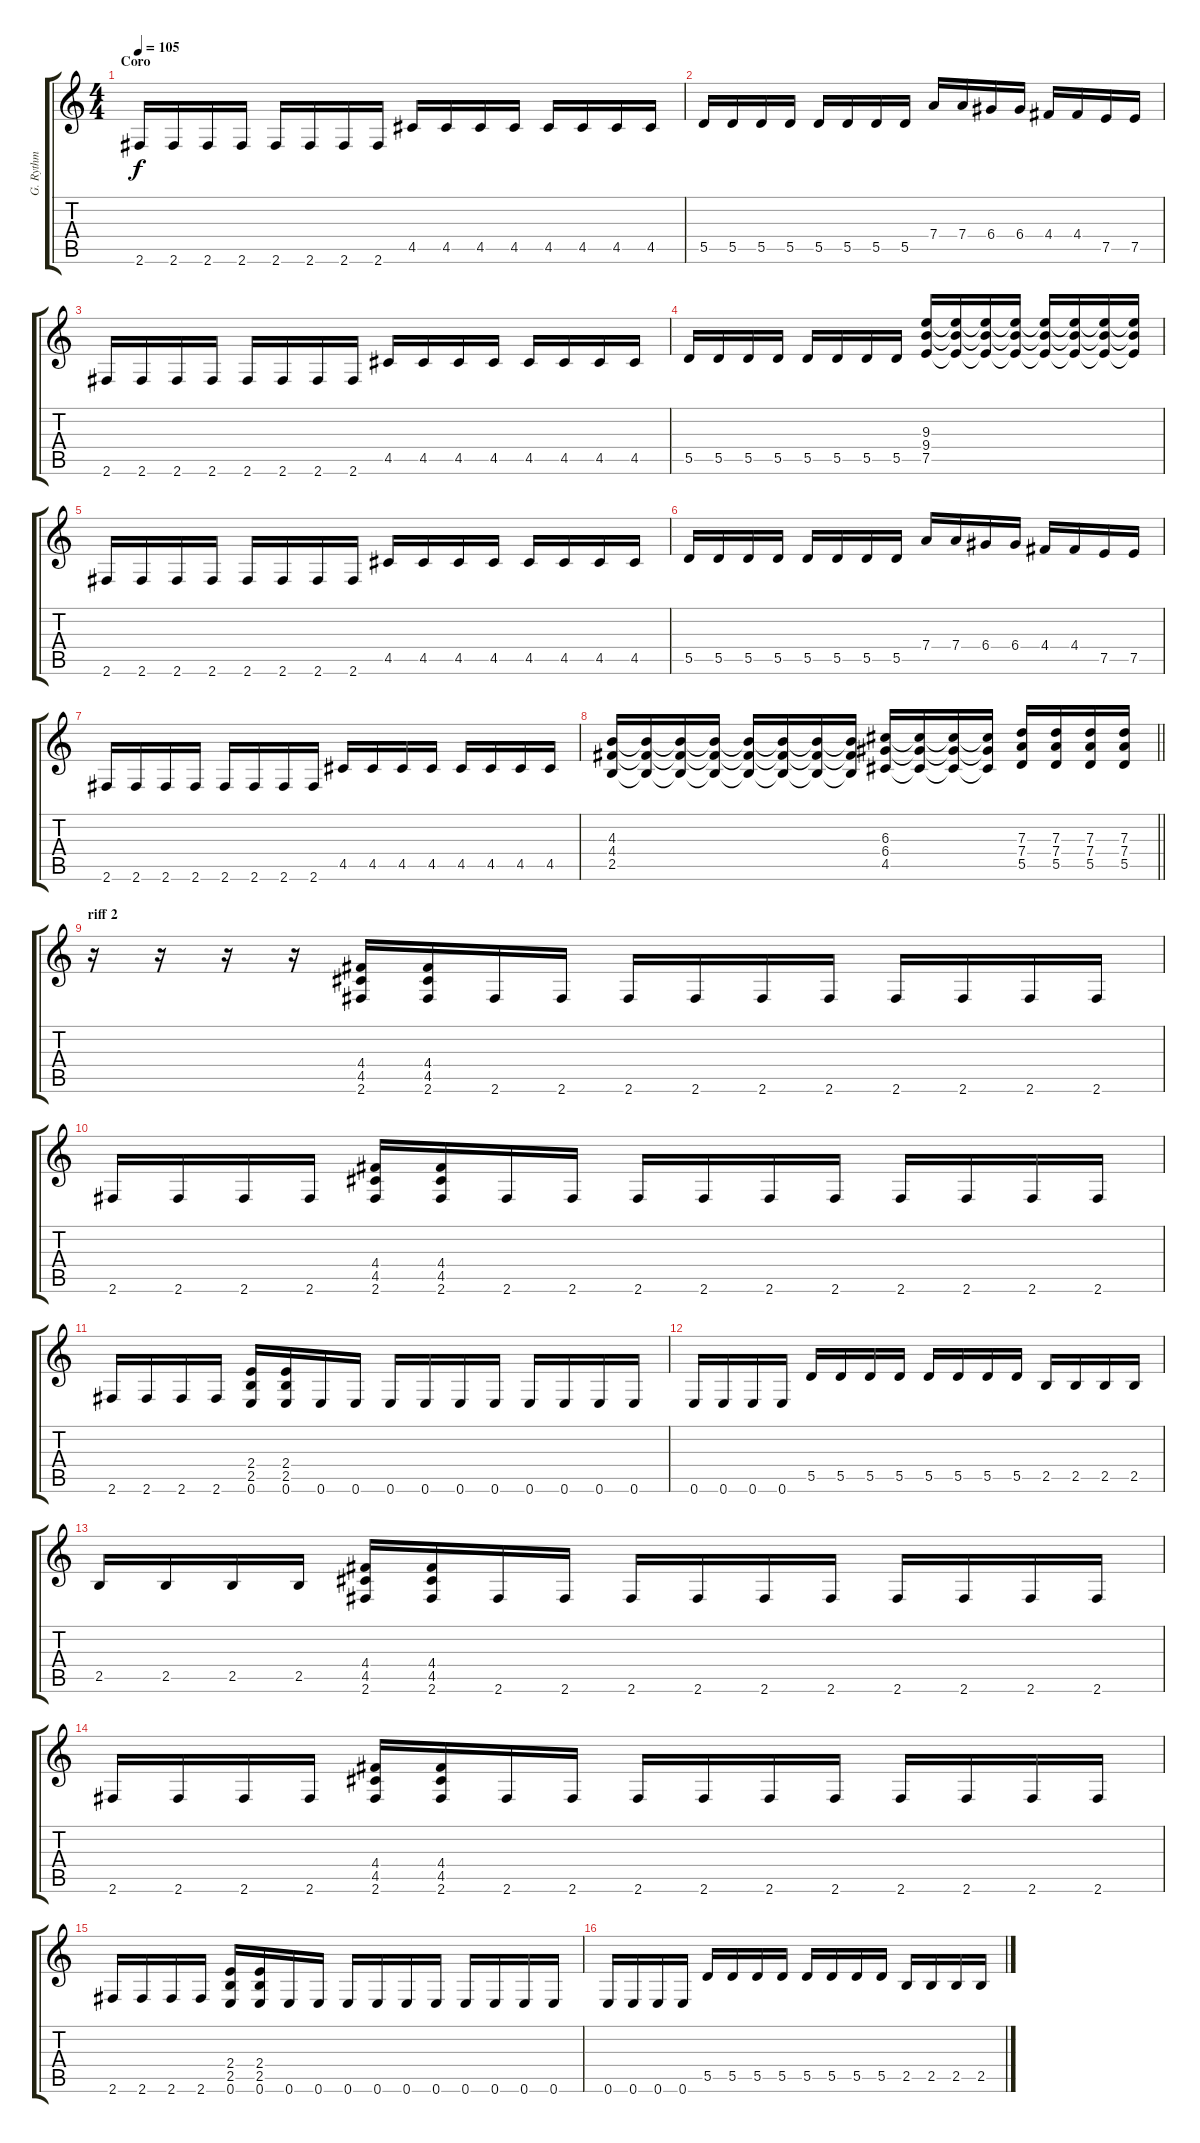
\track ("G. Rythm" "G. Rythm") {instrument distortionguitar}
\staff {score tabs}
\tuning (E4 B3 G3 D3 A2 E2) {hide}
\ts (4 4)
\section ("" "Coro")
\tempo 105
\clef g2
\ks c
2.6.16{dy f} 2.6.16 2.6.16 2.6.16 2.6.16 2.6.16 2.6.16 2.6.16 4.5.16 4.5.16 4.5.16 4.5.16 4.5.16 4.5.16 4.5.16 4.5.16 |
5.5.16 5.5.16 5.5.16 5.5.16 5.5.16 5.5.16 5.5.16 5.5.16 7.4.16 7.4.16 6.4.16 6.4.16 4.4.16 4.4.16 7.5.16 7.5.16 |
2.6.16 2.6.16 2.6.16 2.6.16 2.6.16 2.6.16 2.6.16 2.6.16 4.5.16 4.5.16 4.5.16 4.5.16 4.5.16 4.5.16 4.5.16 4.5.16 |
5.5.16 5.5.16 5.5.16 5.5.16 5.5.16 5.5.16 5.5.16 5.5.16 (9.3 9.4 7.5).16 (9.3{t} 9.4{t} 7.5{t}).16 (9.3{t} 9.4{t} 7.5{t}).16 (9.3{t} 9.4{t} 7.5{t}).16 (9.3{t} 9.4{t} 7.5{t}).16 (9.3{t} 9.4{t} 7.5{t}).16 (9.3{t} 9.4{t} 7.5{t}).16 (9.3{t} 9.4{t} 7.5{t}).16 |
2.6.16 2.6.16 2.6.16 2.6.16 2.6.16 2.6.16 2.6.16 2.6.16 4.5.16 4.5.16 4.5.16 4.5.16 4.5.16 4.5.16 4.5.16 4.5.16 |
5.5.16 5.5.16 5.5.16 5.5.16 5.5.16 5.5.16 5.5.16 5.5.16 7.4.16 7.4.16 6.4.16 6.4.16 4.4.16 4.4.16 7.5.16 7.5.16 |
2.6.16 2.6.16 2.6.16 2.6.16 2.6.16 2.6.16 2.6.16 2.6.16 4.5.16 4.5.16 4.5.16 4.5.16 4.5.16 4.5.16 4.5.16 4.5.16 |
\barLineRight lightlight
(4.3 4.4 2.5).16 (4.3{t} 4.4{t} 2.5{t}).16 (4.3{t} 4.4{t} 2.5{t}).16 (4.3{t} 4.4{t} 2.5{t}).16 (4.3{t} 4.4{t} 2.5{t}).16 (4.3{t} 4.4{t} 2.5{t}).16 (4.3{t} 4.4{t} 2.5{t}).16 (4.3{t} 4.4{t} 2.5{t}).16 (6.3 6.4 4.5).16 (6.3{t} 6.4{t} 4.5{t}).16 (6.3{t} 6.4{t} 4.5{t}).16 (6.3{t} 6.4{t} 4.5{t}).16 (7.3 7.4 5.5).16 (7.3 7.4 5.5).16 (7.3 7.4 5.5).16 (7.3 7.4 5.5).16 |
\section ("" "riff 2")
r.16 r.16 r.16 r.16 (4.4 4.5 2.6).16 (4.4 4.5 2.6).16 2.6.16 2.6.16 2.6.16 2.6.16 2.6.16 2.6.16 2.6.16 2.6.16 2.6.16 2.6.16 |
2.6.16 2.6.16 2.6.16 2.6.16 (4.4 4.5 2.6).16 (4.4 4.5 2.6).16 2.6.16 2.6.16 2.6.16 2.6.16 2.6.16 2.6.16 2.6.16 2.6.16 2.6.16 2.6.16 |
2.6.16 2.6.16 2.6.16 2.6.16 (2.4 2.5 0.6).16 (2.4 2.5 0.6).16 0.6.16 0.6.16 0.6.16 0.6.16 0.6.16 0.6.16 0.6.16 0.6.16 0.6.16 0.6.16 |
0.6.16 0.6.16 0.6.16 0.6.16 5.5.16 5.5.16 5.5.16 5.5.16 5.5.16 5.5.16 5.5.16 5.5.16 2.5.16 2.5.16 2.5.16 2.5.16 |
2.5.16 2.5.16 2.5.16 2.5.16 (4.4 4.5 2.6).16 (4.4 4.5 2.6).16 2.6.16 2.6.16 2.6.16 2.6.16 2.6.16 2.6.16 2.6.16 2.6.16 2.6.16 2.6.16 |
2.6.16 2.6.16 2.6.16 2.6.16 (4.4 4.5 2.6).16 (4.4 4.5 2.6).16 2.6.16 2.6.16 2.6.16 2.6.16 2.6.16 2.6.16 2.6.16 2.6.16 2.6.16 2.6.16 |
2.6.16 2.6.16 2.6.16 2.6.16 (2.4 2.5 0.6).16 (2.4 2.5 0.6).16 0.6.16 0.6.16 0.6.16 0.6.16 0.6.16 0.6.16 0.6.16 0.6.16 0.6.16 0.6.16 |
0.6.16 0.6.16 0.6.16 0.6.16 5.5.16 5.5.16 5.5.16 5.5.16 5.5.16 5.5.16 5.5.16 5.5.16 2.5.16 2.5.16 2.5.16 2.5.16
